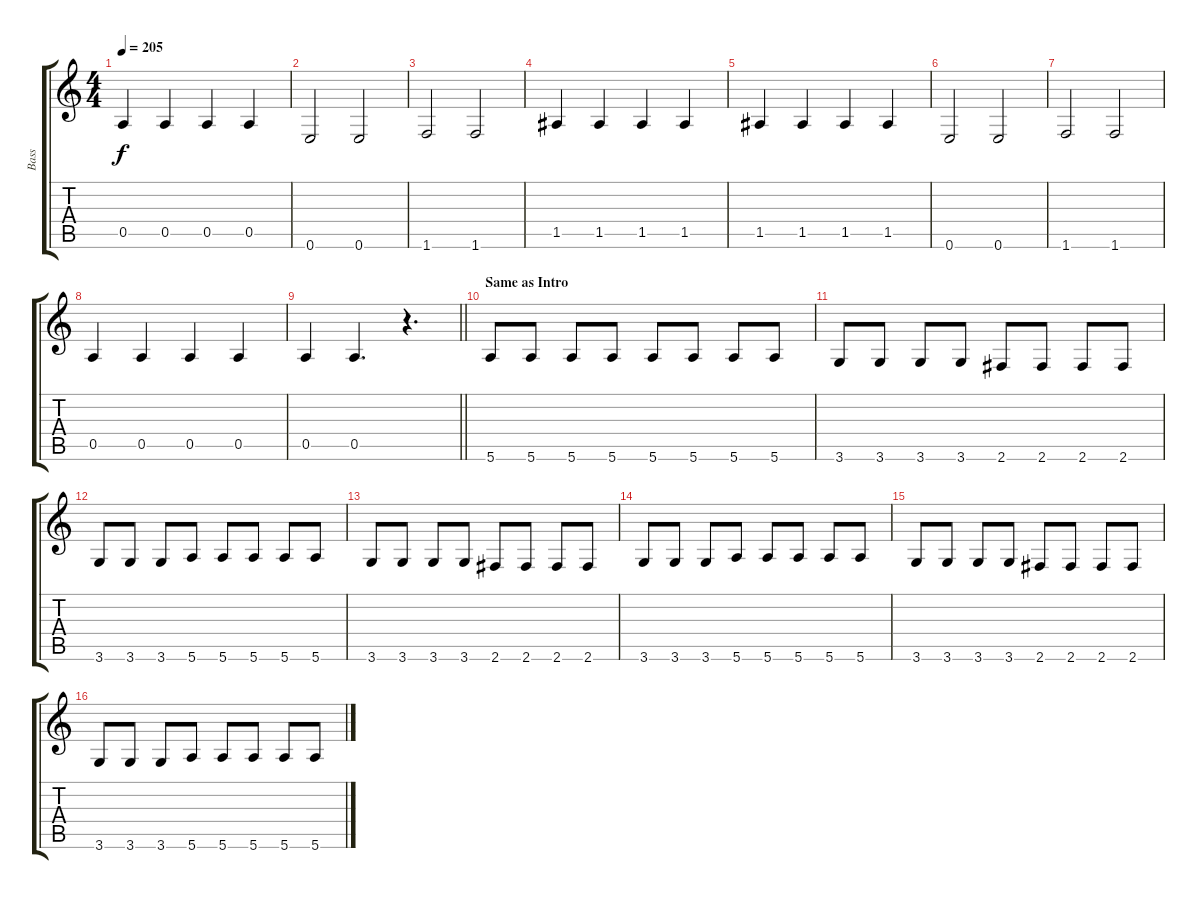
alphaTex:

\track ("Bass" "Bass") {instrument electricbassfinger}
\staff {score tabs}
\tuning (E4 B3 G3 D3 A2 E2) {hide}
\ts (4 4)
\tempo 205
\clef g2
\ks c
0.5.4{dy f} 0.5.4 0.5.4 0.5.4 |
0.6.2 0.6.2 |
1.6.2 1.6.2 |
1.5.4 1.5.4 1.5.4 1.5.4 |
1.5.4 1.5.4 1.5.4 1.5.4 |
0.6.2 0.6.2 |
1.6.2 1.6.2 |
0.5.4 0.5.4 0.5.4 0.5.4 |
\barLineRight lightlight
0.5.4 0.5.4{d} r.4{d} |
\section ("" "Same as Intro")
5.6.8 5.6.8 5.6.8 5.6.8 5.6.8 5.6.8 5.6.8 5.6.8 |
3.6.8 3.6.8 3.6.8 3.6.8 2.6.8 2.6.8 2.6.8 2.6.8 |
3.6.8 3.6.8 3.6.8 5.6.8 5.6.8 5.6.8 5.6.8 5.6.8 |
3.6.8 3.6.8 3.6.8 3.6.8 2.6.8 2.6.8 2.6.8 2.6.8 |
3.6.8 3.6.8 3.6.8 5.6.8 5.6.8 5.6.8 5.6.8 5.6.8 |
3.6.8 3.6.8 3.6.8 3.6.8 2.6.8 2.6.8 2.6.8 2.6.8 |
3.6.8 3.6.8 3.6.8 5.6.8 5.6.8 5.6.8 5.6.8 5.6.8
